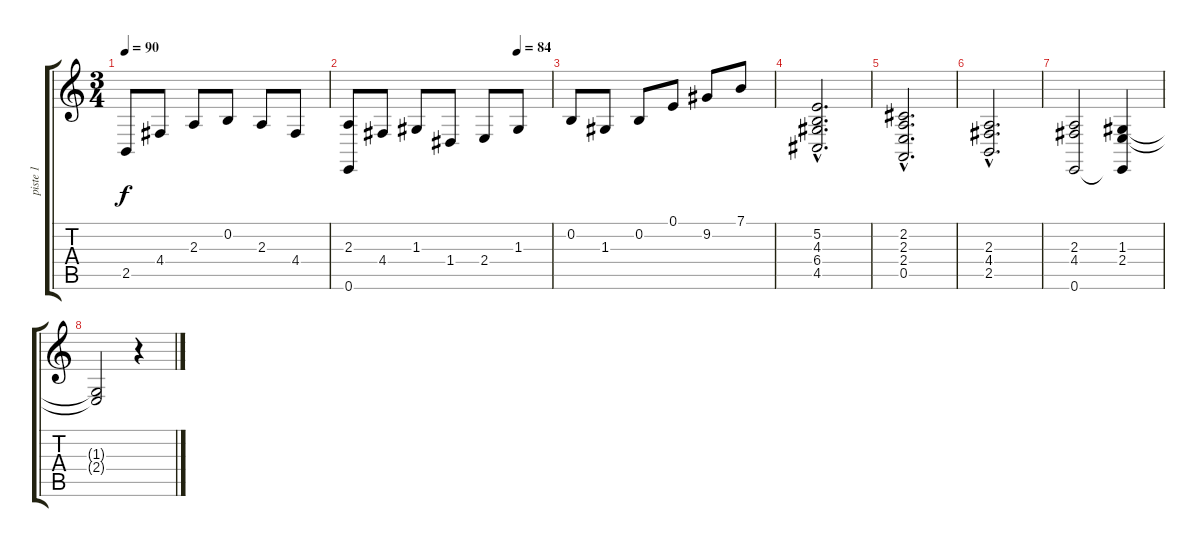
\track ("piste 1" "piste 1") {instrument stringensemble1}
\staff {score tabs}
\tuning (E4 B3 G3 D3 A2 E2) {hide}
\ts (3 4)
\tempo 90
\clef g2
\ks c
2.5.8{dy f} 4.4.8 2.3.8 0.2.8 2.3.8 4.4.8 |
\tempo (84 0.8333333333333334)
(2.3 0.6).8 4.4.8 1.3.8 1.4.8 2.4.8 1.3.8 |
0.2.8 1.3.8 0.2.8 0.1.8 9.2.8 7.1.8 |
(5.2{hac} 4.3{hac} 6.4{hac} 4.5{hac}).2{d} |
(2.2{hac} 2.3{hac} 2.4{hac} 0.5{hac}).2{d} |
(2.3{hac} 4.4{hac} 2.5{hac}).2{d} |
(2.3 4.4 0.6).2 (1.3 2.4 0.6{t}).4 |
(1.3{t} 2.4{t}).2 r.4
